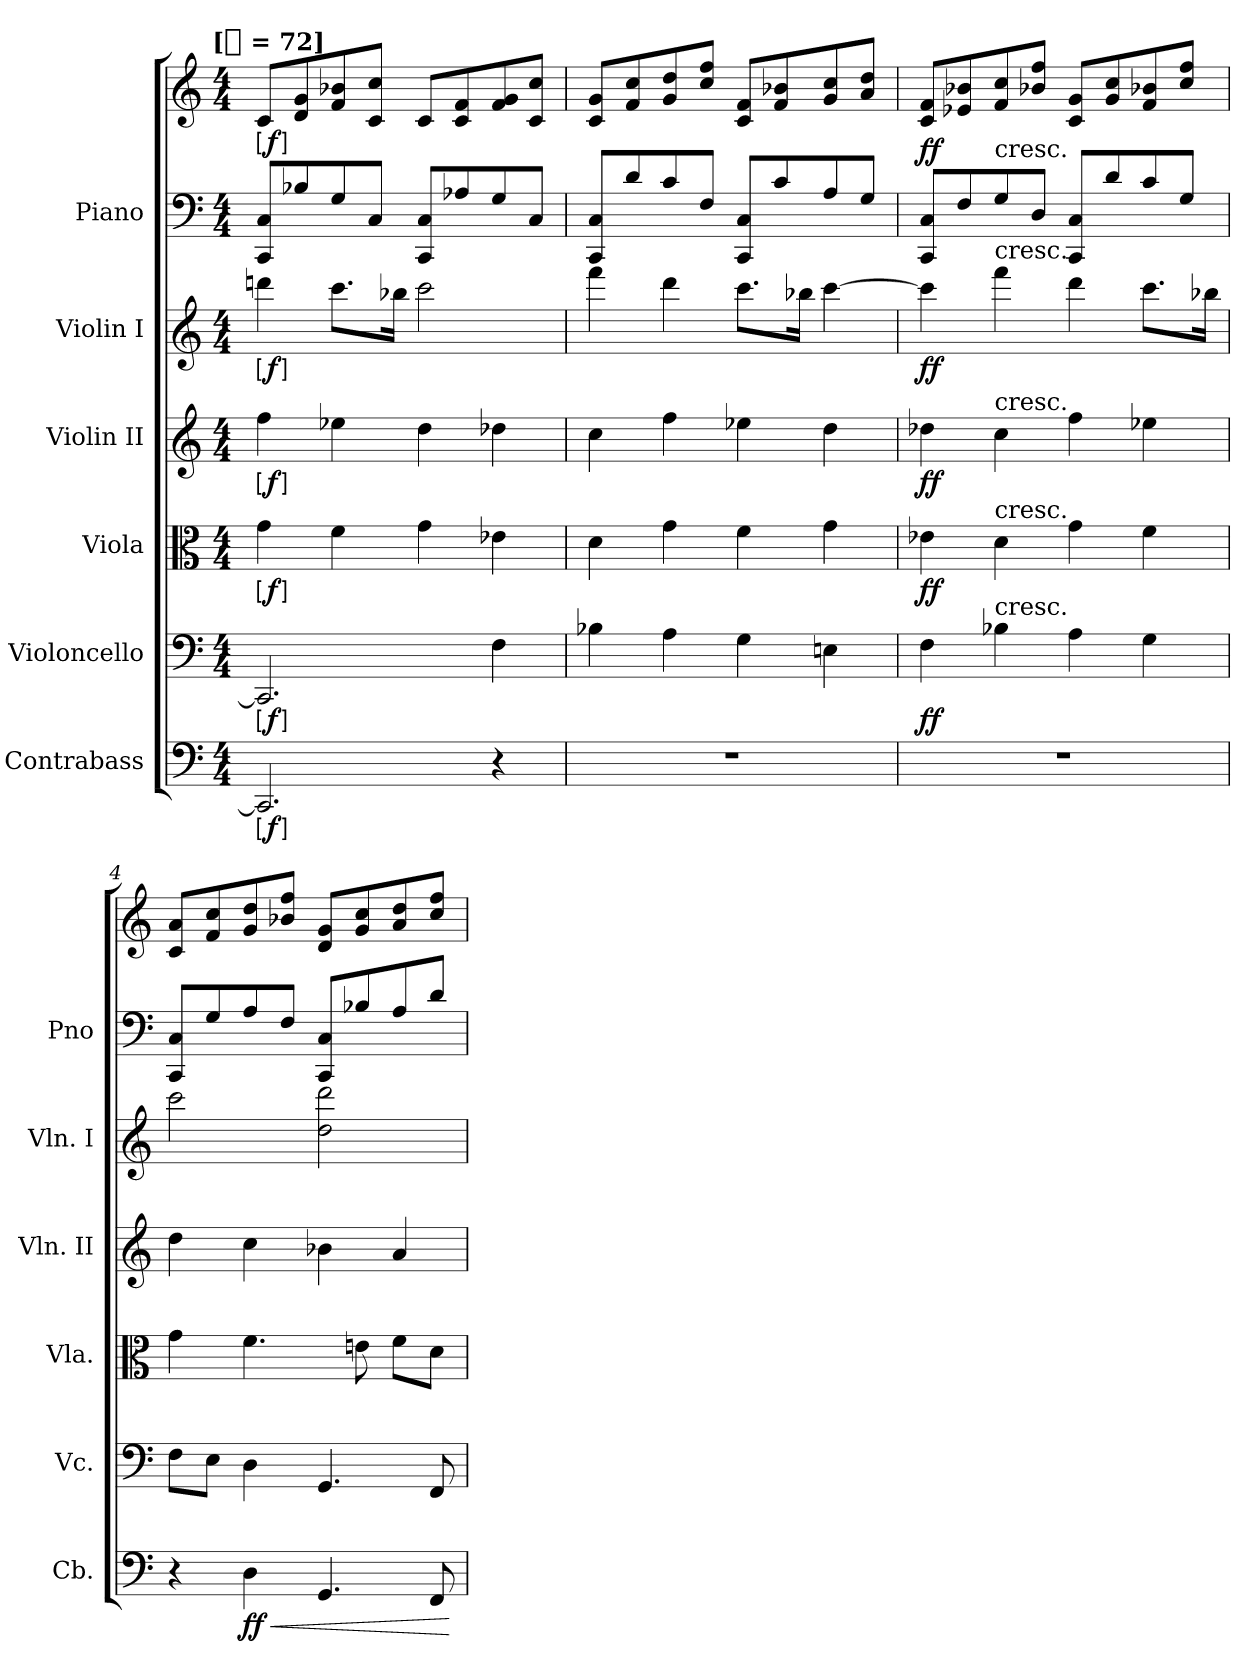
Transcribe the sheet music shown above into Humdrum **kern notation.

**kern	**dynam	**kern	**dynam	**kern	**dynam	**kern	**dynam	**kern	**dynam	**kern	**kern	**dynam
*part6	*part6	*part5	*part5	*part4	*part4	*part3	*part3	*part2	*part2	*part1	*part1	*part1
*staff7	*staff7	*staff6	*staff6	*staff5	*staff5	*staff4	*staff4	*staff3	*staff3	*staff2	*staff1	*staff1/2
*I"Contrabass	*	*I"Violoncello	*	*I"Viola	*	*I"Violin II	*	*I"Violin I	*	*I"Piano	*	*
*I'Cb.	*	*I'Vc.	*	*I'Vla.	*	*I'Vln. II	*	*I'Vln. I	*	*I'Pno	*	*
*clefF4	*	*clefF4	*	*clefC3	*	*clefG2	*	*clefG2	*	*clefF4	*clefG2	*
*ITrd7c12	*	*	*	*	*	*	*	*	*	*	*	*
*k[]	*	*k[]	*	*k[]	*	*k[]	*	*k[]	*	*k[]	*k[]	*
*C:	*	*C:	*	*C:	*	*C:	*	*C:	*	*C:	*C:	*
!!LO:TX:omd:t=[[quarter] = 72]
*M4/4	*	*M4/4	*	*M4/4	*	*M4/4	*	*M4/4	*	*M4/4	*M4/4	*
*MM72	*	*MM72	*	*MM72	*	*MM72	*	*MM72	*	*MM72	*MM72	*
=1	=1	=1	=1	=1	=1	=1	=1	=1	=1	=1	=1	=1
!	!LO:DY:ed=brack	!	!LO:DY:ed=brack	!	!LO:DY:ed=brack	!	!LO:DY:ed=brack	!	!LO:DY:ed=brack	!	!	!LO:DY:ed=brack
2.CCC]	f	2.CC]	f	4g	f	4ff	f	4dddn	f	8CC 8CL	8cL	f
.	.	.	.	.	.	.	.	.	.	8B-X	8d 8g	.
.	.	.	.	4f	.	4ee-X	.	8.cccL	.	8G	8f 8b-X	.
.	.	.	.	.	.	.	.	.	.	8CJ	8c 8ccJ	.
.	.	.	.	.	.	.	.	16bb-XJk	.	.	.	.
.	.	.	.	4g	.	4dd	.	2ccc	.	8CC 8CL	8cL	.
.	.	.	.	.	.	.	.	.	.	8A-X	8c 8f	.
4r	.	4F	.	4e-X	.	4dd-X	.	.	.	8G	8f 8g	.
.	.	.	.	.	.	.	.	.	.	8CJ	8c 8ccJ	.
=2	=2	=2	=2	=2	=2	=2	=2	=2	=2	=2	=2	=2
1r	.	4B-X	.	4d	.	4cc	.	4fff	.	8CC 8CL	8c 8gL	.
.	.	.	.	.	.	.	.	.	.	8d	8f 8cc	.
.	.	4A	.	4g	.	4ff	.	4ddd	.	8c	8g 8dd	.
.	.	.	.	.	.	.	.	.	.	8FJ	8cc 8ffJ	.
.	.	4G	.	4f	.	4ee-X	.	8.cccL	.	8CC 8CL	8c 8fL	.
.	.	.	.	.	.	.	.	.	.	8c	8f 8b-X	.
.	.	.	.	.	.	.	.	16bb-XJk	.	.	.	.
.	.	4Enj	.	4g	.	4dd	.	[4ccc	.	8A	8g 8cc	.
.	.	.	.	.	.	.	.	.	.	8GJ	8a 8ddJ	.
=3	=3	=3	=3	=3	=3	=3	=3	=3	=3	=3	=3	=3
1r	.	4F	ff	4e-X	ff	4dd-X	ff	4ccc]	ff	8CC 8CL	8c 8fL	ff
.	.	.	.	.	.	.	.	.	.	8F	8e-X 8b-X	.
!	!	!	!	!	!	!	!	!	!	!	!LO:TX:c:t=cresc.	!
!	!	!	!	!	!	!	!	!LO:TX:t=cresc.	!	!	!	!
!	!	!	!	!	!	!LO:TX:t=cresc.	!	!	!	!	!	!
!	!	!	!	!LO:TX:t=cresc.	!	!	!	!	!	!	!	!
!	!	!LO:TX:t=cresc.	!	!	!	!	!	!	!	!	!	!
.	.	4B-X	.	4d	.	4cc	.	4fff	.	8G	8f 8cc	.
.	.	.	.	.	.	.	.	.	.	8DJ	8b-X 8ffJ	.
.	.	4A	.	4g	.	4ff	.	4ddd	.	8CC 8CL	8c 8gL	.
.	.	.	.	.	.	.	.	.	.	8d	8g 8cc	.
.	.	4G	.	4f	.	4ee-X	.	8.cccL	.	8c	8f 8b-X	.
.	.	.	.	.	.	.	.	.	.	8GJ	8cc 8ffJ	.
.	.	.	.	.	.	.	.	16bb-XJk	.	.	.	.
=4	=4	=4	=4	=4	=4	=4	=4	=4	=4	=4	=4	=4
4r	.	8FL	.	4g	.	4dd	.	2ccc	.	8CC 8CL	8c 8aL	.
.	.	8EJ	.	.	.	.	.	.	.	8G	8f 8cc	.
!	!LO:HP:b	!	!	!	!	!	!	!	!	!	!	!
4DD	< ff	4D	.	4.f	.	4cc	.	.	.	8A	8g 8dd	.
.	.	.	.	.	.	.	.	.	.	8FJ	8b-X 8ffJ	.
4.GGG	.	4.GG	.	.	.	4b-X	.	2dd 2ddd	.	8CC 8CL	8d 8gL	.
.	.	.	.	8en	.	.	.	.	.	8B-X	8g 8cc	.
.	.	.	.	8fL	.	4a	.	.	.	8A	8a 8dd	.
8FFF	.	8FF	.	8dJ	.	.	.	.	.	8dJ	8cc 8ffJ	.
.	[	.	.	.	.	.	.	.	.	.	.	.
=	=	=	=	=	=	=	=	=	=	=	=	=
*-	*-	*-	*-	*-	*-	*-	*-	*-	*-	*-	*-	*-
